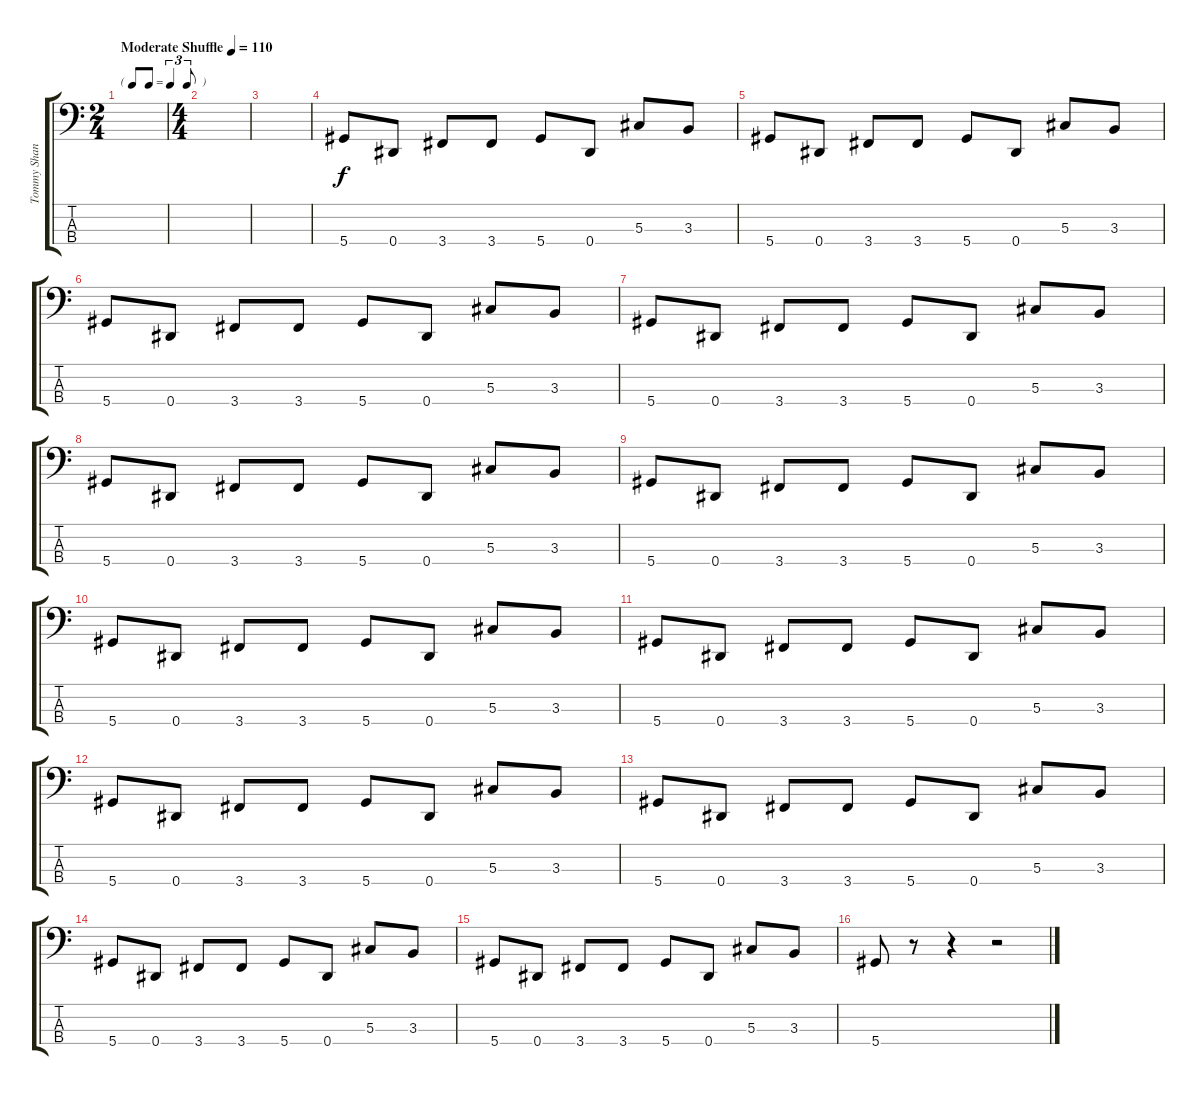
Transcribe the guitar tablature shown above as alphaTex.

\track ("Tommy Shannon" "Tommy Shan") {instrument electricbassfinger}
\staff {score tabs}
\tuning (Gb2 Db2 Ab1 Eb1) {hide}
\ts (2 4)
\tf triplet8th
\tempo (110 "Moderate Shuffle")
\clef f4
\ks c
|
\ts (4 4)
|
|
5.4.8 0.4.8 3.4.8 3.4.8 5.4.8 0.4.8 5.3.8 3.3.8 |
5.4.8 0.4.8 3.4.8 3.4.8 5.4.8 0.4.8 5.3.8 3.3.8 |
5.4.8 0.4.8 3.4.8 3.4.8 5.4.8 0.4.8 5.3.8 3.3.8 |
5.4.8 0.4.8 3.4.8 3.4.8 5.4.8 0.4.8 5.3.8 3.3.8 |
5.4.8 0.4.8 3.4.8 3.4.8 5.4.8 0.4.8 5.3.8 3.3.8 |
5.4.8 0.4.8 3.4.8 3.4.8 5.4.8 0.4.8 5.3.8 3.3.8 |
5.4.8 0.4.8 3.4.8 3.4.8 5.4.8 0.4.8 5.3.8 3.3.8 |
5.4.8 0.4.8 3.4.8 3.4.8 5.4.8 0.4.8 5.3.8 3.3.8 |
5.4.8 0.4.8 3.4.8 3.4.8 5.4.8 0.4.8 5.3.8 3.3.8 |
5.4.8 0.4.8 3.4.8 3.4.8 5.4.8 0.4.8 5.3.8 3.3.8 |
5.4.8 0.4.8 3.4.8 3.4.8 5.4.8 0.4.8 5.3.8 3.3.8 |
5.4.8 0.4.8 3.4.8 3.4.8 5.4.8 0.4.8 5.3.8 3.3.8 |
5.4.8 r.8 r.4 r.2
